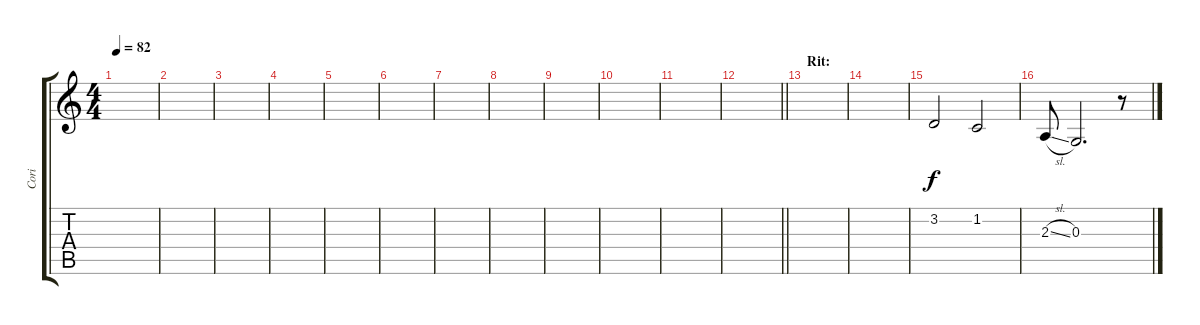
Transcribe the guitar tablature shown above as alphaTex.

\track ("Cori" "Cori") {instrument clarinet}
\staff {score tabs}
\tuning (E4 B3 G3 D3 A2 E2) {hide}
\ts (4 4)
\tempo 82
\clef g2
\ks c
|
|
|
|
|
|
|
|
|
|
|
\barLineRight lightlight
|
\section ("" "Rit:")
|
|
3.2.2 1.2.2 |
2.3{sl}.8 0.3.2{d} r.8
